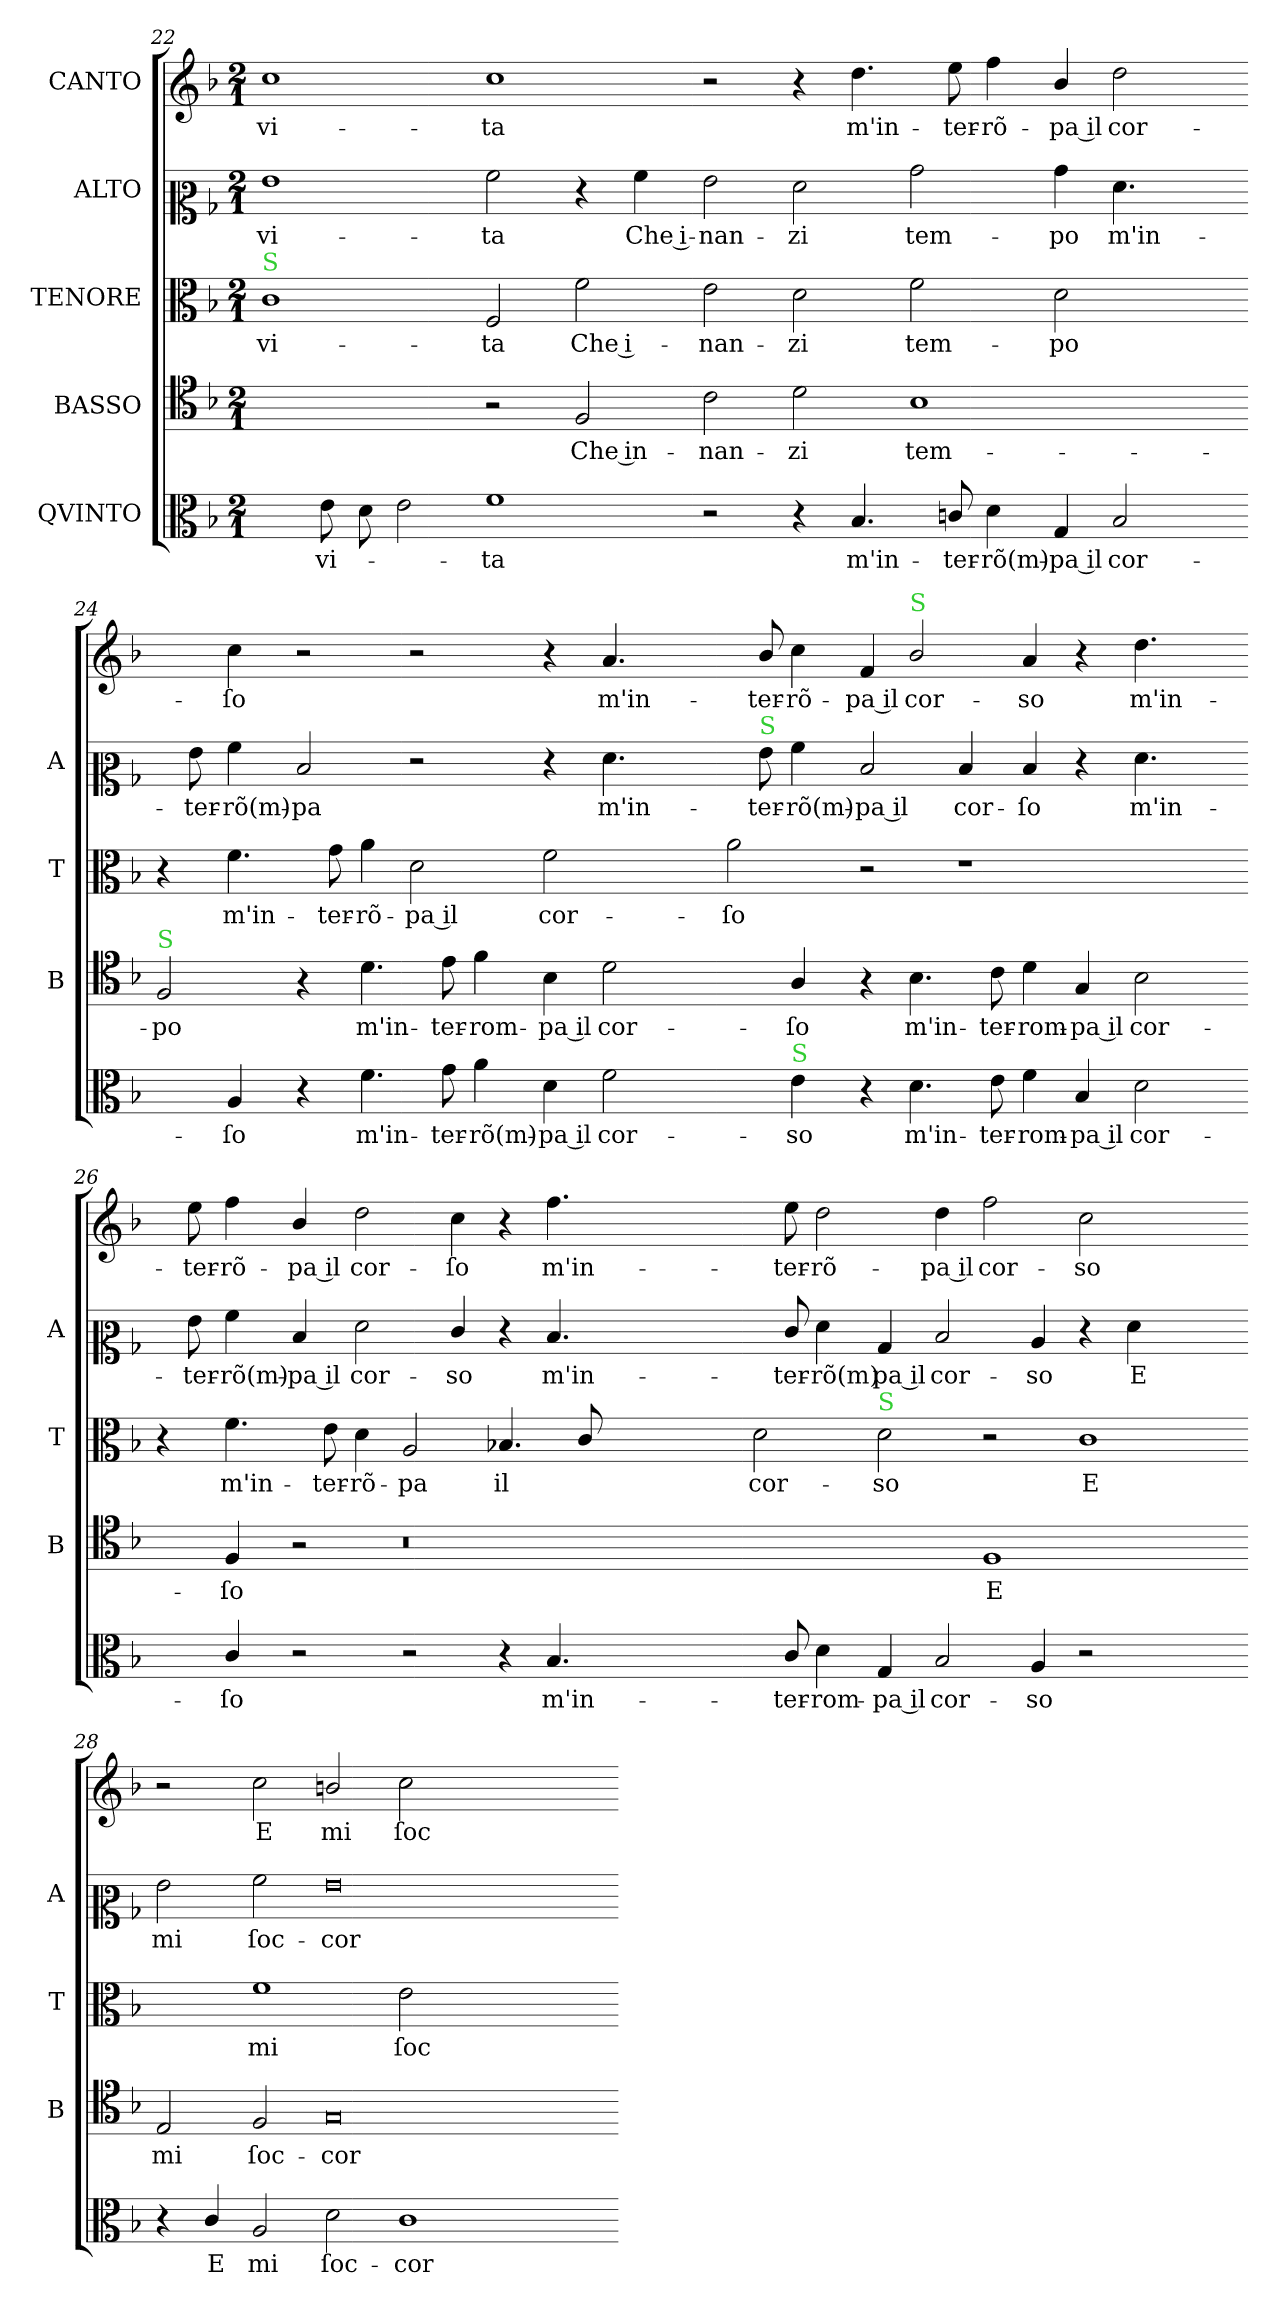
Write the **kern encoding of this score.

**kern	**text	**kern	**text	**kern	**text	**kern	**text	**kern	**text
*part5	*part5	*part4	*part4	*part3	*part3	*part2	*part2	*part1	*part1
*staff5	*staff5	*staff4	*staff4	*staff3	*staff3	*staff2	*staff2	*staff1	*staff1
*I"QVINTO	*	*I"BASSO	*	*I"TENORE	*	*I"ALTO	*	*I"CANTO	*
*	*	*I'B	*	*I'T	*	*I'A	*	*	*
*clefC3	*	*clefC4	*	*clefC3	*	*clefC2	*	*clefG2	*
*k[b-]	*	*k[b-]	*	*k[b-]	*	*k[b-]	*	*k[b-]	*
*d:	*	*d:	*	*d:	*	*d:	*	*d:	*
*M2/1	*	*M2/1	*	*M2/1	*	*M2/1	*	*M2/1	*
=22	=22	=22	=22	=22	=22	=22	=22	=22	=22
!	!	!	!	!LO:TX:a:color=limegreen:t=S	!	!	!	!	!
4ryy	.	1ryy	.	1c	vi-	1g	vi-	1cc	vi-
8e\	vi-	.	.	.	.	.	.	.	.
8d\	.	.	.	.	.	.	.	.	.
2e\	.	.	.	.	.	.	.	.	.
1f	-ta	2r	.	2F/	-ta	2a\	-ta	1cc	-ta
.	.	2F/	Che in-	2f\	Che i-	4r	.	.	.
.	.	.	.	.	.	4a\	Che i-	.	.
=23-	=23-	=23-	=23-	=23-	=23-	=23-	=23-	=23-	=23-
2r	.	2c\	-nan-	2e\	-nan-	2g\	-nan-	2r	.
4r	.	2d\	-zi	2d\	-zi	2f\	-zi	4r	.
4.B-/	m'in-	.	.	.	.	.	.	4.dd\	m'in-
.	.	1B-	tem-	2f\	tem-	2b-\	tem-	.	.
8cn/	-ter-	.	.	.	.	.	.	8ee\	-ter-
4d\	-rõ(m)-	.	.	.	.	.	.	4ff\	-rõ-
4G/	-pa il	.	.	2d\	-po	4b-\	-po	4b-/	-pa il
2B-/	cor-	.	.	.	.	4.f\	m'in-	2dd\	cor-
.	.	4ryy	.	4ryy	.	.	.	.	.
.	.	.	.	.	.	8ryy	.	.	.
=24-	=24-	=24-	=24-	=24-	=24-	=24-	=24-	=24-	=24-
!	!	!LO:TX:a:color=limegreen:t=S	!	!	!	!	!	!	!
4ryy	.	2F/	-po	4r	.	8ryy	.	4ryy	.
.	.	.	.	.	.	8g\	-ter-	.	.
4A/	-ſo	.	.	4.f\	m'in-	4a\	-rõ(m)-	4cc\	-ſo
4r	.	4r	.	.	.	2d/	-pa	2r	.
.	.	.	.	8g\	-ter-	.	.	.	.
!	!LO:LY:i	!	!	!	!	!	!	!	!
4.f\	m'in-	4.d\	m'in-	4a\	-rõ-	.	.	.	.
.	.	.	.	2d\	-pa il	2r	.	2r	.
!	!LO:LY:i	!	!	!	!	!	!	!	!
8g\	-ter-	8e\	-ter-	.	.	.	.	.	.
!	!LO:LY:i	!	!	!	!	!	!	!	!
4a\	-rõ(m)-	4f\	-rom-	.	.	.	.	.	.
!	!LO:LY:i	!	!	!	!	!	!	!	!
4d\	-pa il	4B-\	-pa il	2f\	cor-	4r	.	4r	.
!	!LO:LY:i	!	!	!	!	!	!	!	!LO:LY:i
2f\	cor-	2d\	cor-	.	.	4.f\	m'in-	4.a/	m'in-
.	.	.	.	4ryy	.	.	.	.	.
.	.	.	.	.	.	8ryy	.	8ryy	.
=25-	=25-	=25-	=25-	=25-	=25-	=25-	=25-	=25-	=25-
4ryy	.	4ryy	.	2a\	-ſo	8ryy	.	8ryy	.
!	!	!	!	!	!	!LO:TX:a:color=limegreen:t=S	!	!	!
!	!	!	!	!	!	!	!	!	!LO:LY:i
.	.	.	.	.	.	8g\	-ter-	8b-/	-ter-
!LO:TX:a:color=limegreen:t=S	!	!	!	!	!	!	!	!	!
!	!LO:LY:i	!	!	!	!	!	!	!	!LO:LY:i
4e\	-so	4A/	-ſo	.	.	4a\	-rõ(m)-	4cc\	-rõ-
!	!	!	!	!	!	!	!	!	!LO:LY:i
4r	.	4r	.	2r	.	2d/	-pa il	4f/	-pa il
!	!	!	!	!	!	!	!	!LO:TX:a:color=limegreen:t=S	!
!	!	!	!	!	!	!	!	!	!LO:LY:i
4.d\	m'in-	4.B-\	m'in-	.	.	.	.	2b-/	cor-
.	.	.	.	1r	.	4d/	cor-	.	.
8e\	-ter-	8c\	-ter-	.	.	.	.	.	.
!	!	!	!	!	!	!	!	!	!LO:LY:i
4f\	-rom-	4d\	-rom-	.	.	4d/	-ſo	4a/	-so
4B-/	-pa il	4G/	-pa il	.	.	4r	.	4r	.
!	!	!	!	!	!	!	!LO:LY:i	!	!
2d\	cor-	2B-\	cor-	.	.	4.f\	m'in-	4.dd\	m'in-
.	.	.	.	4ryy	.	.	.	.	.
.	.	.	.	.	.	8ryy	.	8ryy	.
=26-	=26-	=26-	=26-	=26-	=26-	=26-	=26-	=26-	=26-
4ryy	.	4ryy	.	4r	.	8ryy	.	8ryy	.
!	!	!	!	!	!	!	!LO:LY:i	!	!
.	.	.	.	.	.	8g\	-ter-	8ee\	-ter-
!	!	!	!	!	!LO:LY:i	!	!LO:LY:i	!	!
4c/	-ſo	4F/	-ſo	4.f\	m'in-	4a\	-rõ(m)-	4ff\	-rõ-
!	!	!	!	!	!	!	!LO:LY:i	!	!
2r	.	2r	.	.	.	4d/	-pa il	4b-/	-pa il
!	!	!	!	!	!LO:LY:i	!	!	!	!
.	.	.	.	8e\	-ter-	.	.	.	.
!	!	!	!	!	!LO:LY:i	!	!LO:LY:i	!	!
.	.	.	.	4d\	-rõ-	2f\	cor-	2dd\	cor-
!	!	!	!	!	!LO:LY:i	!	!	!	!
2r	.	0r	.	2A/	-pa	.	.	.	.
!	!	!	!	!	!	!	!LO:LY:i	!	!
.	.	.	.	.	.	4e/	-so	4cc\	-ſo
!	!	!	!	!	!LO:LY:i	!	!	!	!
4r	.	.	.	4.B-X/	il	4r	.	4r	.
!	!LO:LY:i	!	!	!	!	!	!LO:LY:i	!	!LO:LY:i
4.B-/	m'in-	.	.	.	.	4.d/	m'in-	4.ff\	m'in-
.	.	.	.	8c/	.	.	.	.	.
.	.	.	.	1ryy	.	.	.	.	.
2..ryy	.	.	.	.	.	2..ryy	.	2..ryy	.
=27-	=27-	=27-	=27-	=27-	=27-	=27-	=27-	=27-	=27-
!	!	!	!	!	!LO:LY:i	!	!	!	!
8ryy	.	1ryy	.	2d\	cor-	8ryy	.	8ryy	.
!	!LO:LY:i	!	!	!	!	!	!LO:LY:i	!	!LO:LY:i
8c/	-ter-	.	.	.	.	8e/	-ter-	8ee\	-ter-
!	!LO:LY:i	!	!	!	!	!	!LO:LY:i	!	!LO:LY:i
4d\	-rom-	.	.	.	.	4f\	-rõ(m)	2dd\	-rõ-
!	!	!	!	!LO:TX:a:color=limegreen:t=S	!	!	!	!	!
!	!LO:LY:i	!	!	!	!LO:LY:i	!	!LO:LY:i	!	!
4G/	-pa il	.	.	2d\	-so	4B-/	pa il	.	.
!	!LO:LY:i	!	!	!	!	!	!LO:LY:i	!	!LO:LY:i
2B-/	cor-	.	.	.	.	2d/	cor-	4dd\	-pa il
!	!	!	!	!	!	!	!	!	!LO:LY:i
.	.	1F	E	2r	.	.	.	2ff\	cor-
!	!LO:LY:i	!	!	!	!	!	!LO:LY:i	!	!
4A/	-so	.	.	.	.	4c/	-so	.	.
!	!	!	!	!	!	!	!	!	!LO:LY:i
2r	.	.	.	1c\	E	4r	.	2cc\	-so
.	.	.	.	.	.	4f\	E	.	.
2ryy	.	2ryy	.	.	.	2ryy	.	2ryy	.
=28-	=28-	=28-	=28-	=28-	=28-	=28-	=28-	=28-	=28-
4r	.	2E/	mi	2ryy	.	2g\	mi	2r	.
4c/	E	.	.	.	.	.	.	.	.
2A/	mi	2F/	ſoc-	1f	mi	2a\	ſoc-	2cc\	E
2d\	ſoc-	0G	-cor-	.	.	0g	-cor-	2bn/	mi
1c\	-cor-	.	.	2e\	ſoc-	.	.	2cc\	ſoc-
.	.	.	.	1ryy	.	.	.	1ryy	.
2ryy	.	.	.	.	.	.	.	.	.
=-	=-	=-	=-	=-	=-	=-	=-	=-	=-
*-	*-	*-	*-	*-	*-	*-	*-	*-	*-
